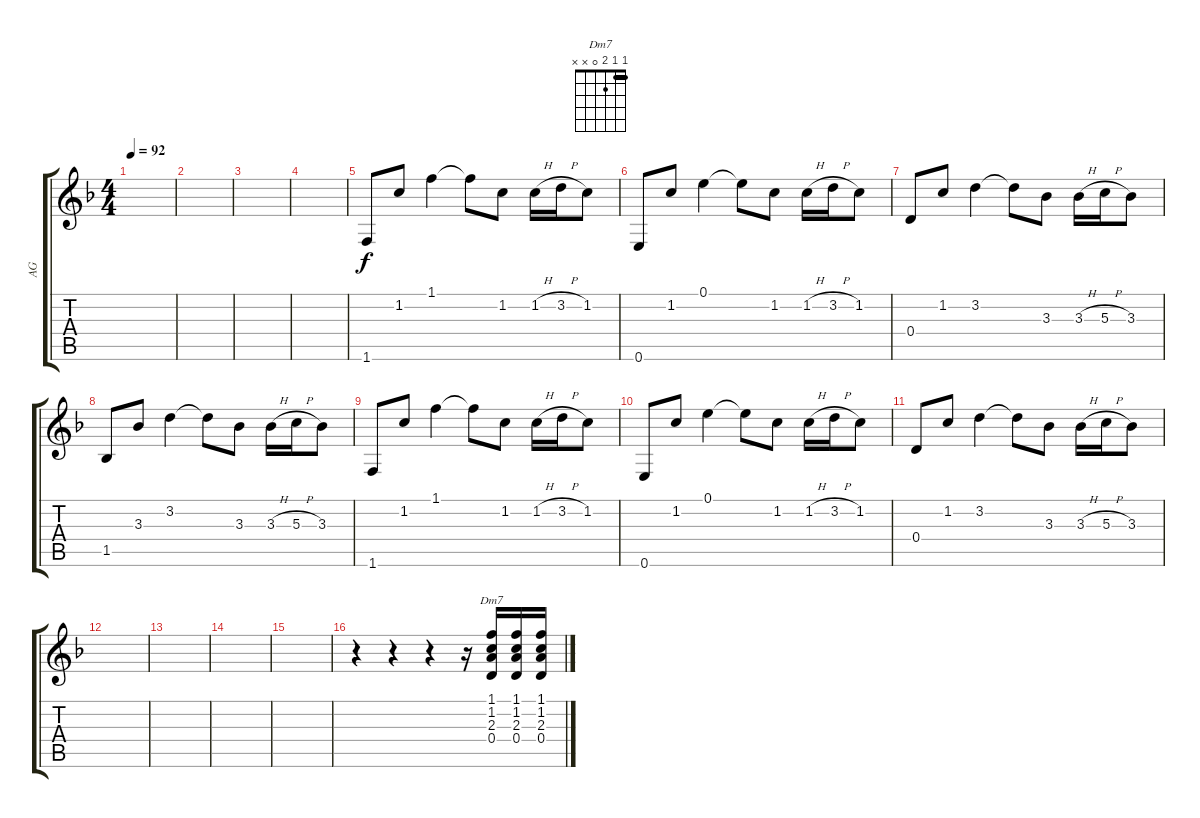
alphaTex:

\track ("AG" "AG") {instrument acousticguitarnylon}
\staff {score tabs}
\tuning (E4 B3 G3 D3 A2 E2) {hide}
\chord ("Dm7" 1 1 2 0 x x) {barre 1}
\ts (4 4)
\tempo 92
\clef g2
\ks f
|
|
|
|
1.6.8 1.2.8 1.1.4 1.1{t}.8 1.2.8 1.2{h}.16 3.2{h}.16 1.2.8 |
0.6.8 1.2.8 0.1.4 0.1{t}.8 1.2.8 1.2{h}.16 3.2{h}.16 1.2.8 |
0.4.8 1.2.8 3.2.4 3.2{t}.8 3.3.8 3.3{h}.16 5.3{h}.16 3.3.8 |
1.5.8 3.3.8 3.2.4 3.2{t}.8 3.3.8 3.3{h}.16 5.3{h}.16 3.3.8 |
1.6.8 1.2.8 1.1.4 1.1{t}.8 1.2.8 1.2{h}.16 3.2{h}.16 1.2.8 |
0.6.8 1.2.8 0.1.4 0.1{t}.8 1.2.8 1.2{h}.16 3.2{h}.16 1.2.8 |
0.4.8 1.2.8 3.2.4 3.2{t}.8 3.3.8 3.3{h}.16 5.3{h}.16 3.3.8 |
|
|
|
|
r.4 r.4 r.4 r.16 (1.1 1.2 2.3 0.4).16{ch "Dm7"} (1.1 1.2 2.3 0.4).16 (1.1 1.2 2.3 0.4).16
